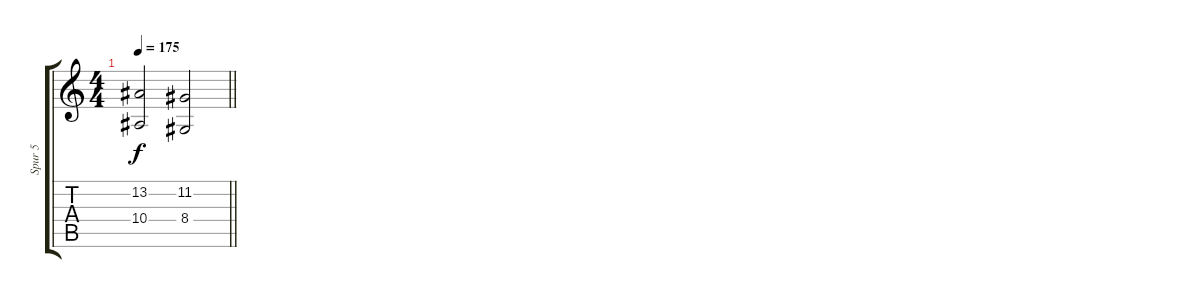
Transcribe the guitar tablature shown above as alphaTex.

\track ("Spur 5" "Spur 5") {instrument stringensemble1}
\staff {score tabs}
\tuning (D4 A3 F3 C3 G2 D2) {hide}
\ts (4 4)
\tempo 175
\clef g2
\barLineRight lightlight
\ks c
(13.2 10.4).2{dy f} (11.2 8.4).2
